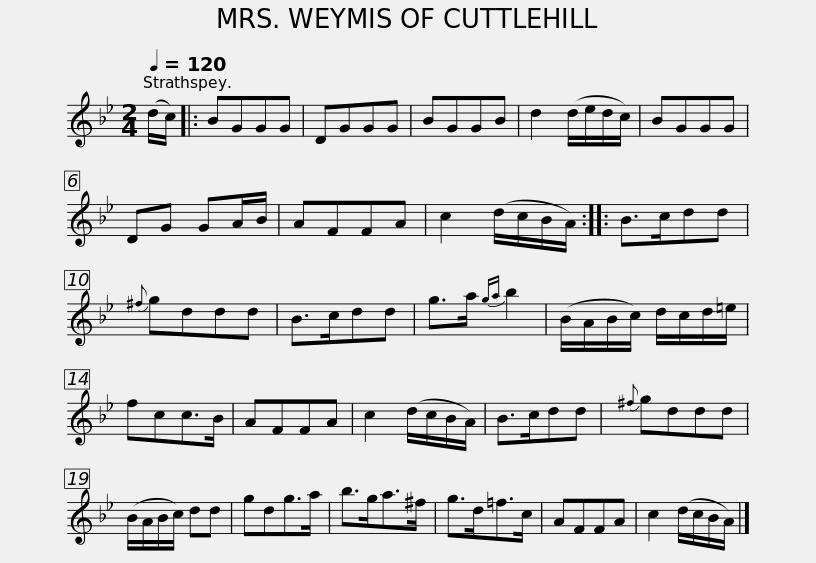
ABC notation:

X:1
L:1/8
Q:1/4=120
M:2/4
I:linebreak $
K:Gmin
V:1 treble
V:1
 (d/c/) |: BGGG | DGGG | BGGB | d2 (d/e/d/c/) | %5
 BGGG | DG GA/B/ | AFFA | c2 (d/c/B/A/) :: B>cdd |$ %10
{^f} gddd | B>cdd | g>a{ga} b2 | (B/A/B/c/) d/c/d/=e/ | fcc>B | %15
 AFFA | c2 (d/c/B/A/) | B>cdd |{^f} gddd |$ (B/A/B/c/) dd | %20
 gdg>a | b>ga>^f | g>d=f>c | AFFA | c2 (d/c/B/A/) |] %25
